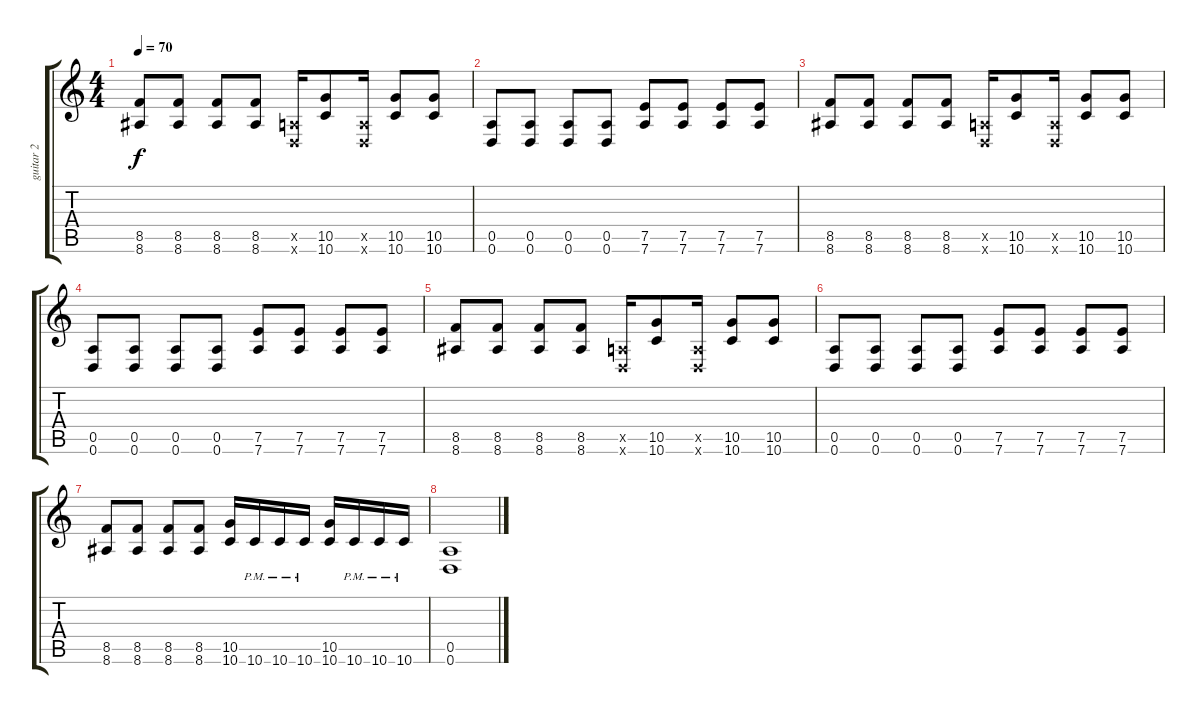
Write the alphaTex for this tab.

\track ("guitar 2" "guitar 2") {instrument distortionguitar}
\staff {score tabs}
\tuning (E4 B3 G3 D3 A2 D2) {hide}
\ts (4 4)
\tempo 70
\clef g2
\ks c
(8.5 8.6).8{dy f} (8.5 8.6).8 (8.5 8.6).8 (8.5 8.6).8 (0.5{x} 0.6{x}).16 (10.5 10.6).8 (0.5{x} 0.6{x}).16 (10.5 10.6).8 (10.5 10.6).8 |
(0.5 0.6).8 (0.5 0.6).8 (0.5 0.6).8 (0.5 0.6).8 (7.5 7.6).8 (7.5 7.6).8 (7.5 7.6).8 (7.5 7.6).8 |
(8.5 8.6).8 (8.5 8.6).8 (8.5 8.6).8 (8.5 8.6).8 (0.5{x} 0.6{x}).16 (10.5 10.6).8 (0.5{x} 0.6{x}).16 (10.5 10.6).8 (10.5 10.6).8 |
(0.5 0.6).8 (0.5 0.6).8 (0.5 0.6).8 (0.5 0.6).8 (7.5 7.6).8 (7.5 7.6).8 (7.5 7.6).8 (7.5 7.6).8 |
(8.5 8.6).8 (8.5 8.6).8 (8.5 8.6).8 (8.5 8.6).8 (0.5{x} 0.6{x}).16 (10.5 10.6).8 (0.5{x} 0.6{x}).16 (10.5 10.6).8 (10.5 10.6).8 |
(0.5 0.6).8 (0.5 0.6).8 (0.5 0.6).8 (0.5 0.6).8 (7.5 7.6).8 (7.5 7.6).8 (7.5 7.6).8 (7.5 7.6).8 |
(8.5 8.6).8 (8.5 8.6).8 (8.5 8.6).8 (8.5 8.6).8 (10.5 10.6).16 10.6{pm}.16 10.6{pm}.16 10.6{pm}.16 (10.5 10.6).16 10.6{pm}.16 10.6{pm}.16 10.6{pm}.16 |
(0.5 0.6).1
